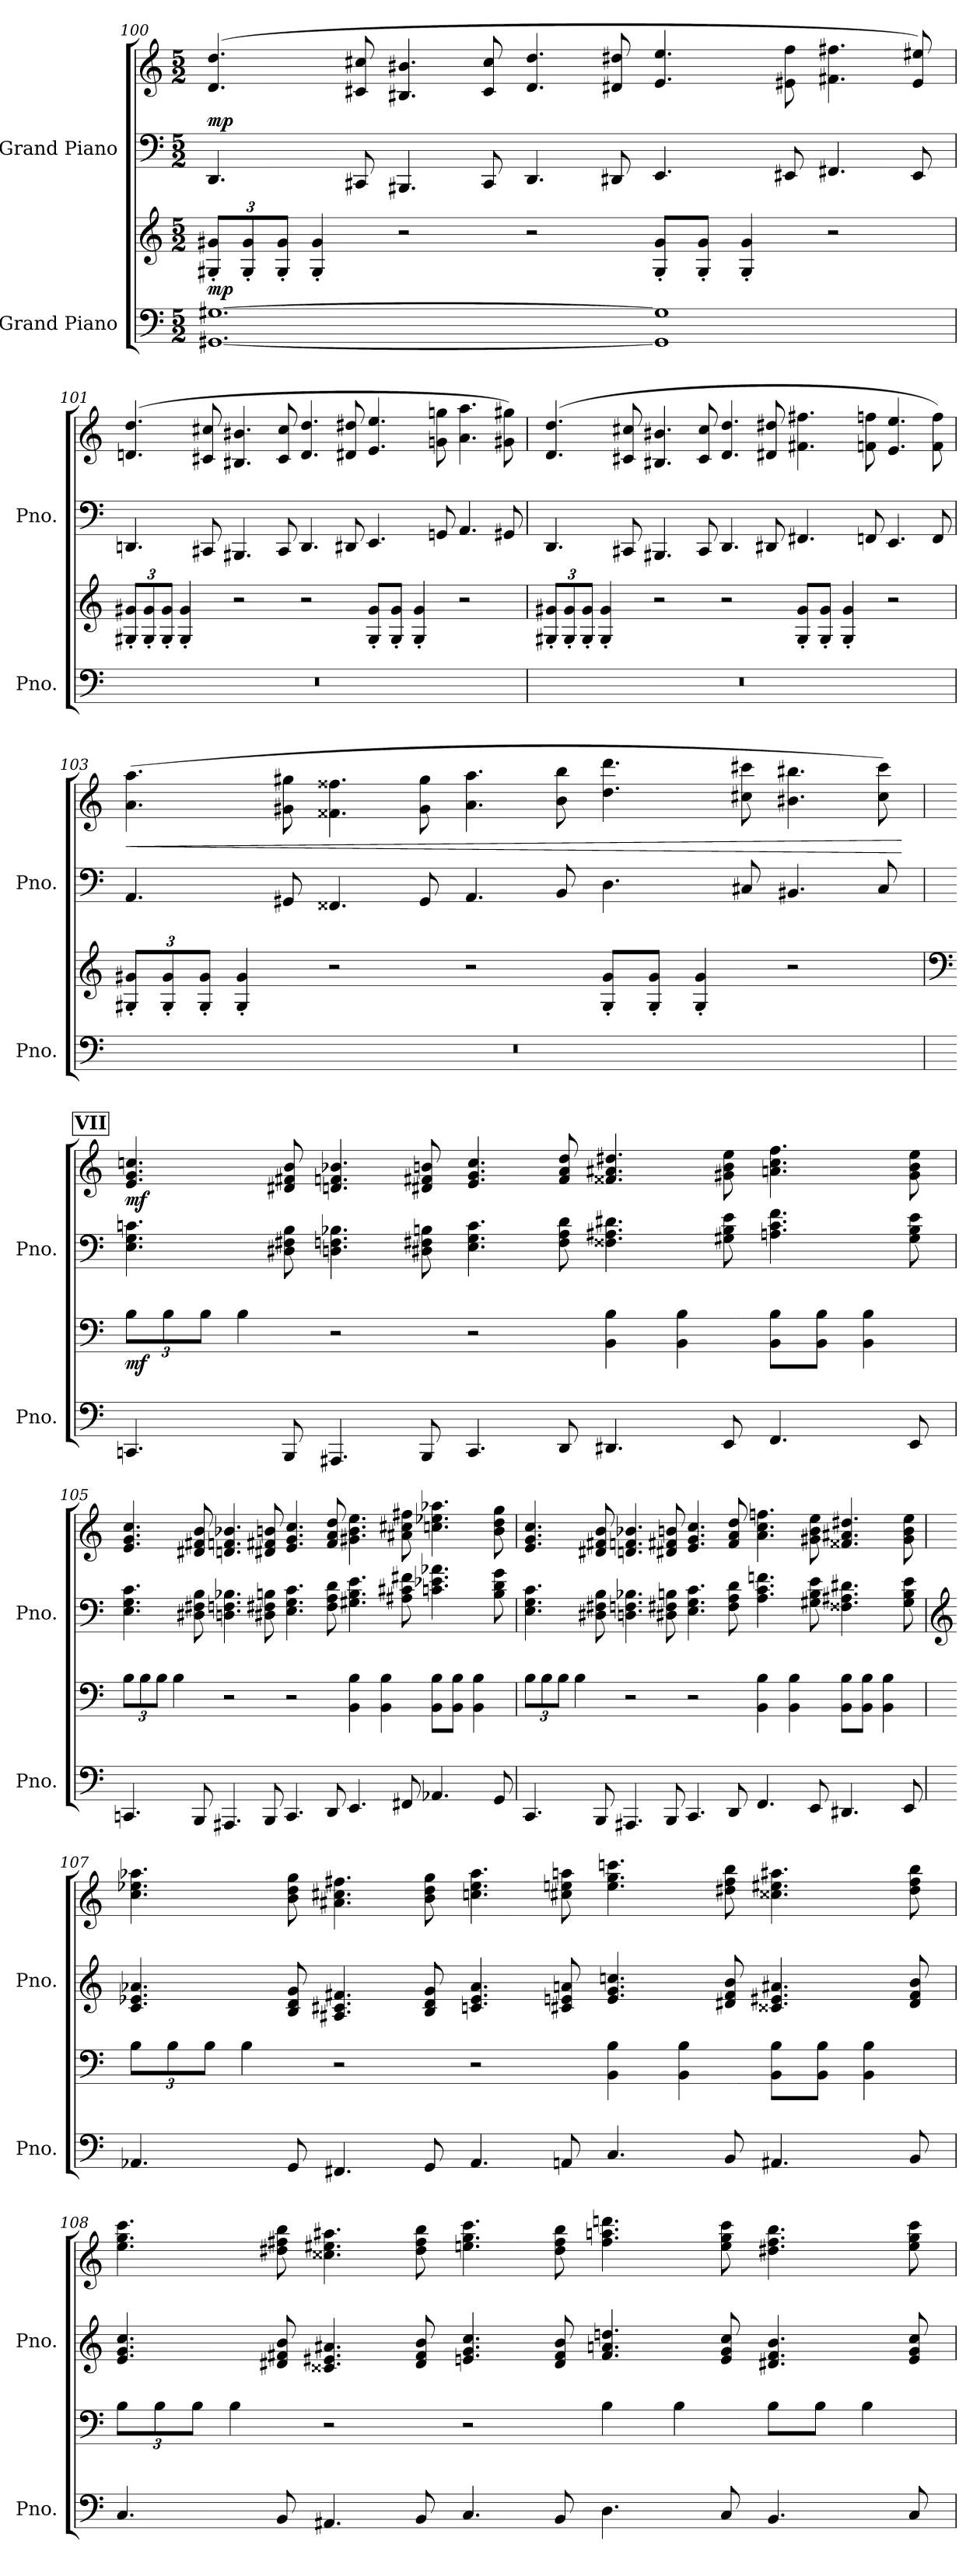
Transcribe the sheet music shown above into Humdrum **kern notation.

**kern	**kern	**dynam	**kern	**kern	**dynam
*part2	*part2	*part2	*part1	*part1	*part1
*staff4	*staff3	*staff3/4	*staff2	*staff1	*staff1/2
*I"Grand Piano	*	*	*I"Grand Piano	*	*
*I'Pno.	*	*	*I'Pno.	*	*
*clefF4	*clefG2	*	*clefF4	*clefG2	*
*k[]	*k[]	*	*k[]	*k[]	*
*M5/2	*M5/2	*	*M5/2	*M5/2	*
*	*Xbrackettup	*	*	*	*
=100	=100	=100	=100	=100	=100
!	!	!LO:DY:b	!	!	!LO:DY:a=2
[1.GG#X [1.G#X	12G#X/' 12g#X/'L	mp	4.DD/	(>4.d/ 4.dd/	mp
.	12G#/' 12g#/'	.	.	.	.
.	12G#/' 12g#/'J	.	.	.	.
.	4G#/' 4g#/'	.	.	.	.
.	.	.	8CC#X/	8c#X/ 8cc#X/	.
.	2r	.	4.BBB#X/	4.B#X/ 4.b#X/	.
.	.	.	8CC#/	8c#/ 8cc#/	.
.	2r	.	4.DD/	4.d/ 4.dd/	.
.	.	.	8DD#X/	8d#X/ 8dd#X/	.
1GG#] 1G#]	8G#/' 8g#/'L	.	4.EE/	4.e/ 4.ee/	.
.	8G#/' 8g#/'J	.	.	.	.
.	4G#/' 4g#/'	.	.	.	.
.	.	.	8EE#X/	8e#X\ 8ff\	.
.	2r	.	4.FF#X/	4.f#X\ 4.ff#X\	.
.	.	.	8EE#/	8e#/ 8ee#X/)	.
!!LO:LB:g=z
=101	=101	=101	=101	=101	=101
2%5r	12G#X/' 12g#X/'L	.	4.DDn/	(>4.dn/ 4.dd/	.
.	12G#/' 12g#/'	.	.	.	.
.	12G#/' 12g#/'J	.	.	.	.
.	4G#/' 4g#/'	.	.	.	.
.	.	.	8CC#X/	8c#X/ 8cc#X/	.
.	2r	.	4.BBB#X/	4.B#X/ 4.b#X/	.
.	.	.	8CC#/	8c#/ 8cc#/	.
.	2r	.	4.DD/	4.d/ 4.dd/	.
.	.	.	8DD#X/	8d#X/ 8dd#X/	.
.	8G#/' 8g#/'L	.	4.EE/	4.e/ 4.ee/	.
.	8G#/' 8g#/'J	.	.	.	.
.	4G#/' 4g#/'	.	.	.	.
.	.	.	8GGn/	8gn\ 8ggn\	.
.	2r	.	4.AA/	4.a\ 4.aa\	.
.	.	.	8GG#X/	8g#X\ 8gg#X\)	.
=102	=102	=102	=102	=102	=102
2%5r	12G#X/' 12g#X/'L	.	4.DD/	(>4.d/ 4.dd/	.
.	12G#/' 12g#/'	.	.	.	.
.	12G#/' 12g#/'J	.	.	.	.
.	4G#/' 4g#/'	.	.	.	.
.	.	.	8CC#X/	8c#X/ 8cc#X/	.
.	2r	.	4.BBB#X/	4.B#X/ 4.b#X/	.
.	.	.	8CC#/	8c#/ 8cc#/	.
.	2r	.	4.DD/	4.d/ 4.dd/	.
.	.	.	8DD#X/	8d#X/ 8dd#X/	.
.	8G#/' 8g#/'L	.	4.FF#X/	4.f#X\ 4.ff#X\	.
.	8G#/' 8g#/'J	.	.	.	.
.	4G#/' 4g#/'	.	.	.	.
.	.	.	8FFn/	8fn\ 8ffn\	.
.	2r	.	4.EE/	4.e/ 4.ee/	.
.	.	.	8FF/	8f\ 8ff\)	.
!!LO:LB:g=z
=103	=103	=103	=103	=103	=103
!	!	!	!	!	!LO:HP:b
2%5r	12G#X/' 12g#X/'L	.	4.AA/	(>4.a\ 4.aa\	<
.	12G#/' 12g#/'	.	.	.	.
.	12G#/' 12g#/'J	.	.	.	.
.	4G#/' 4g#/'	.	.	.	.
.	.	.	8GG#X/	8g#X\ 8gg#X\	.
.	2r	.	4.FF##X/	4.f##X\ 4.ff##X\	.
.	.	.	8GG#/	8g#\ 8gg#\	.
.	2r	.	4.AA/	4.a\ 4.aa\	.
.	.	.	8BB/	8b\ 8bb\	.
.	8G#/' 8g#/'L	.	4.D\	4.dd\ 4.ddd\	.
.	8G#/' 8g#/'J	.	.	.	.
.	4G#/' 4g#/'	.	.	.	.
.	.	.	8C#X/	8cc#X\ 8ccc#X\	.
.	2r	.	4.BB#X/	4.b#X\ 4.bb#X\	.
.	.	.	8C#/	8cc#\ 8ccc#\)	.
.	.	.	.	.	[
!!LO:REH:place=s1:a:B:fs=14:t=VII
=104	=104	=104	=104	=104	=104
*	*clefF4	*	*	*	*
!	!	!LO:DY:b	!	!	!LO:DY:b
4.CCn/	12B\L	mf	4.E\ 4.G\ 4.cn\	4.e/ 4.g/ 4.ccn/	mf
.	12B\	.	.	.	.
.	12B\J	.	.	.	.
.	4B\	.	.	.	.
8BBB/	.	.	8D#X\ 8F#X\ 8B\	8d#X/ 8f#X/ 8b/	.
4.AAA#X/	2r	.	4.Dn\ 4.Fn\ 4.B-X\	4.dn/ 4.fn/ 4.b-X/	.
8BBB/	.	.	8D#X\ 8F#X\ 8Bn\	8d#X/ 8f#X/ 8bn/	.
4.CC/	2r	.	4.E\ 4.G\ 4.c\	4.e/ 4.g/ 4.cc/	.
8DD/	.	.	8F#\ 8A\ 8d\	8f#/ 8a/ 8dd/	.
4.DD#X/	4BB\ 4B\	.	4.F##X\ 4.A#X\ 4.d#X\	4.f##X/ 4.a#X/ 4.dd#X/	.
.	4BB\ 4B\	.	.	.	.
8EE/	.	.	8G#X\ 8B\ 8e\	8g#X\ 8b\ 8ee\	.
4.FF/	8BB\ 8B\L	.	4.An\ 4.c\ 4.f\	4.an\ 4.cc\ 4.ff\	.
.	8BB\ 8B\J	.	.	.	.
.	4BB\ 4B\	.	.	.	.
8EE/	.	.	8G#\ 8B\ 8e\	8g#\ 8b\ 8ee\	.
!!LO:LB:g=z
=105	=105	=105	=105	=105	=105
4.CCn/	12B\L	.	4.E\ 4.G\ 4.c\	4.e/ 4.g/ 4.cc/	.
.	12B\	.	.	.	.
.	12B\J	.	.	.	.
.	4B\	.	.	.	.
8BBB/	.	.	8D#X\ 8F#X\ 8B\	8d#X/ 8f#X/ 8b/	.
4.AAA#X/	2r	.	4.Dn\ 4.Fn\ 4.B-X\	4.dn/ 4.fn/ 4.b-X/	.
8BBB/	.	.	8D#X\ 8F#X\ 8Bn\	8d#X/ 8f#X/ 8bn/	.
4.CC/	2r	.	4.E\ 4.G\ 4.c\	4.e/ 4.g/ 4.cc/	.
8DD/	.	.	8F#\ 8A\ 8d\	8f#/ 8a/ 8dd/	.
4.EE/	4BB\ 4B\	.	4.G#X\ 4.B\ 4.e\	4.g#X\ 4.b\ 4.ee\	.
.	4BB\ 4B\	.	.	.	.
8FF#X/	.	.	8A#X\ 8c#X\ 8f#X\	8a#X\ 8cc#X\ 8ff#X\	.
4.AA-X/	8BB\ 8B\L	.	4.cn\ 4.e-X\ 4.a-X\	4.ccn\ 4.ee-X\ 4.aa-X\	.
.	8BB\ 8B\J	.	.	.	.
.	4BB\ 4B\	.	.	.	.
8GG/	.	.	8B\ 8d\ 8g\	8b\ 8dd\ 8gg\	.
!!LO:PB:g=z
=106	=106	=106	=106	=106	=106
4.CC/	12B\L	.	4.E\ 4.G\ 4.c\	4.e/ 4.g/ 4.cc/	.
.	12B\	.	.	.	.
.	12B\J	.	.	.	.
.	4B\	.	.	.	.
8BBB/	.	.	8D#X\ 8F#X\ 8B\	8d#X/ 8f#X/ 8b/	.
4.AAA#X/	2r	.	4.Dn\ 4.Fn\ 4.B-X\	4.dn/ 4.fn/ 4.b-X/	.
8BBB/	.	.	8D#X\ 8F#X\ 8Bn\	8d#X/ 8f#X/ 8bn/	.
4.CC/	2r	.	4.E\ 4.G\ 4.c\	4.e/ 4.g/ 4.cc/	.
8DD/	.	.	8F#\ 8A\ 8d\	8f#/ 8a/ 8dd/	.
4.FF/	4BB\ 4B\	.	4.A\ 4.c\ 4.fn\	4.a\ 4.cc\ 4.ffn\	.
.	4BB\ 4B\	.	.	.	.
8EE/	.	.	8G#X\ 8B\ 8e\	8g#X\ 8b\ 8ee\	.
4.DD#X/	8BB\ 8B\L	.	4.F##X\ 4.A#X\ 4.d#X\	4.f##X/ 4.a#X/ 4.dd#X/	.
.	8BB\ 8B\J	.	.	.	.
.	4BB\ 4B\	.	.	.	.
8EE/	.	.	8G#\ 8B\ 8e\	8g#\ 8b\ 8ee\	.
!!LO:LB:g=z
=107	=107	=107	=107	=107	=107
*	*	*	*clefG2	*	*
4.AA-X/	12B\L	.	4.c/ 4.e-X/ 4.a-X/	4.cc\ 4.ee-X\ 4.aa-X\	.
.	12B\	.	.	.	.
.	12B\J	.	.	.	.
.	4B\	.	.	.	.
8GG/	.	.	8B/ 8d/ 8g/	8b\ 8dd\ 8gg\	.
4.FF#X/	2r	.	4.A#X/ 4.c#X/ 4.f#X/	4.a#X\ 4.cc#X\ 4.ff#X\	.
8GG/	.	.	8B/ 8d/ 8g/	8b\ 8dd\ 8gg\	.
4.AA-/	2r	.	4.cn/ 4.e-/ 4.a-/	4.ccn\ 4.ee-\ 4.aa-\	.
8AAn/	.	.	8c#X/ 8en/ 8an/	8cc#X\ 8een\ 8aan\	.
4.C/	4BB\ 4B\	.	4.e/ 4.g/ 4.ccn/	4.ee\ 4.gg\ 4.cccn\	.
.	4BB\ 4B\	.	.	.	.
8BB/	.	.	8d#X/ 8f#/ 8b/	8dd#X\ 8ff#\ 8bb\	.
4.AA#X/	8BB\ 8B\L	.	4.c##X/ 4.e#X/ 4.a#X/	4.cc##X\ 4.ee#X\ 4.aa#X\	.
.	8BB\ 8B\J	.	.	.	.
.	4BB\ 4B\	.	.	.	.
8BB/	.	.	8d#/ 8f#/ 8b/	8dd#\ 8ff#\ 8bb\	.
!!LO:LB:g=z
=108	=108	=108	=108	=108	=108
4.C/	12B\L	.	4.e/ 4.g/ 4.cc/	4.ee\ 4.gg\ 4.ccc\	.
.	12B\	.	.	.	.
.	12B\J	.	.	.	.
.	4B\	.	.	.	.
8BB/	.	.	8d#X/ 8f#X/ 8b/	8dd#X\ 8ff#X\ 8bb\	.
4.AA#X/	2r	.	4.c##X/ 4.e#X/ 4.a#X/	4.cc##X\ 4.ee#X\ 4.aa#X\	.
8BB/	.	.	8d#/ 8f#/ 8b/	8dd#\ 8ff#\ 8bb\	.
4.C/	2r	.	4.en/ 4.g/ 4.cc/	4.een\ 4.gg\ 4.ccc\	.
8BB/	.	.	8d#/ 8f#/ 8b/	8dd#\ 8ff#\ 8bb\	.
4.D\	4B\	.	4.f#/ 4.an/ 4.ddn/	4.ff#\ 4.aan\ 4.dddn\	.
.	4B\	.	.	.	.
8C/	.	.	8e/ 8g/ 8cc/	8ee\ 8gg\ 8ccc\	.
4.BB/	8B\L	.	4.d#X/ 4.f#/ 4.b/	4.dd#X\ 4.ff#\ 4.bb\	.
.	8B\J	.	.	.	.
.	4B\	.	.	.	.
8C/	.	.	8e/ 8g/ 8cc/	8ee\ 8gg\ 8ccc\	.
=	=	=	=	=	=
*-	*-	*-	*-	*-	*-
